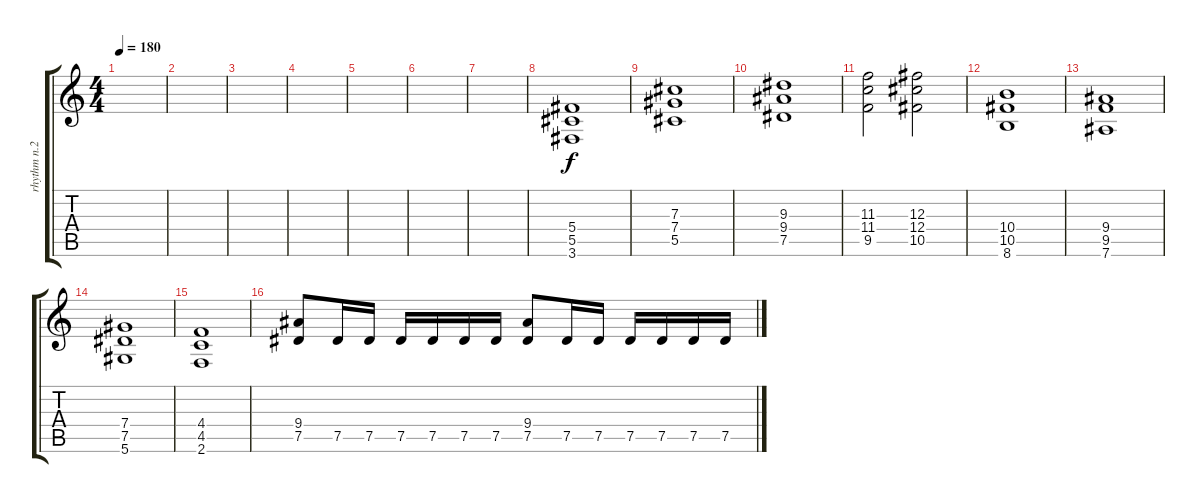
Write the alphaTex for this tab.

\track ("rhythm n.2" "rhythm n.2") {instrument distortionguitar}
\staff {score tabs}
\tuning (Eb4 Bb3 Gb3 Db3 Ab2 Eb2) {hide}
\ts (4 4)
\tempo 180
\clef g2
\ks c
|
|
|
|
|
|
|
(5.4 5.5 3.6).1 |
(7.3 7.4 5.5).1 |
(9.3 9.4 7.5).1 |
(11.3 11.4 9.5).2 (12.3 12.4 10.5).2 |
(10.4 10.5 8.6).1 |
(9.4 9.5 7.6).1 |
(7.4 7.5 5.6).1 |
(4.4 4.5 2.6).1 |
(9.4 7.5).8 7.5.16 7.5.16 7.5.16 7.5.16 7.5.16 7.5.16 (9.4 7.5).8 7.5.16 7.5.16 7.5.16 7.5.16 7.5.16 7.5.16
